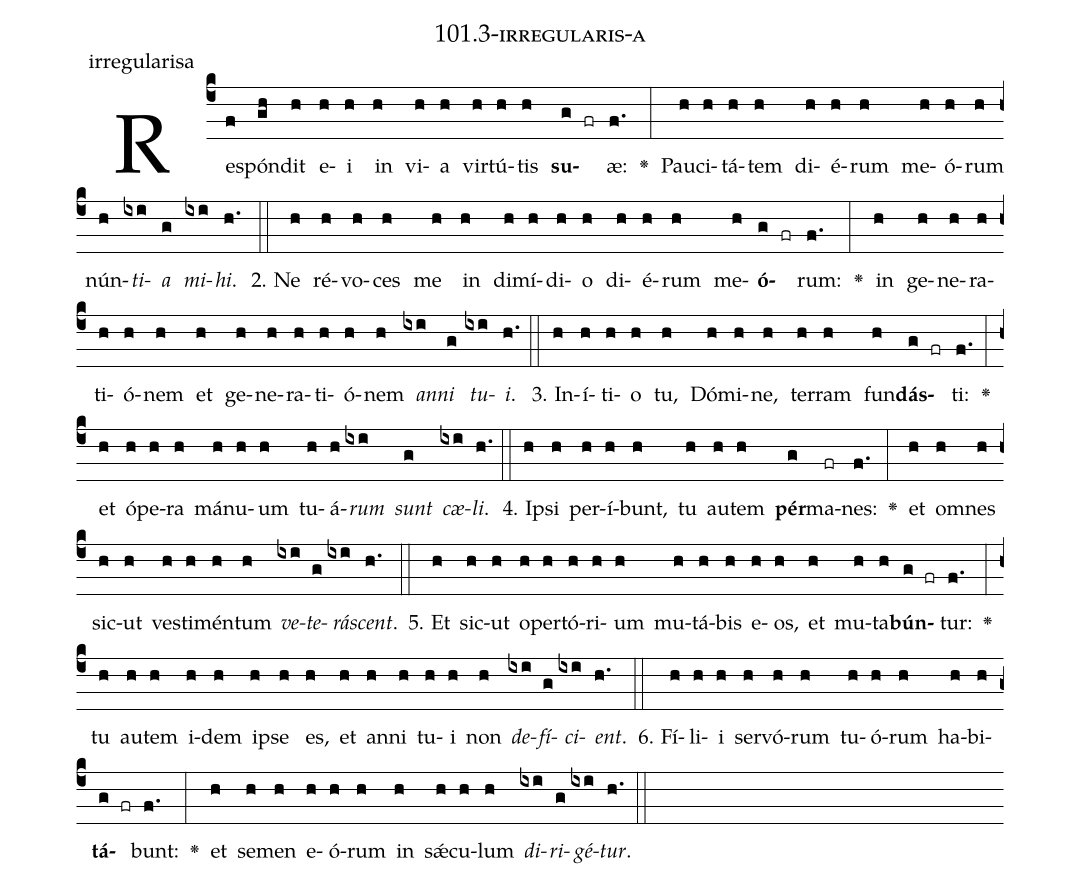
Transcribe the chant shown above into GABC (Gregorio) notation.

name: 101.3-irregularis-a;
annotation: irregularisa;
%%
(c4)Re(f)spón(gh)dit(h) e(h)i(h) in(h) vi(h)a(h) vir(h)tú(h)tis(h) <b>su</b>(g fr)æ:(f.) <v>\greheightstar</v>(:) Pau(h)ci(h)tá(h)tem(h) di(h)é(h)rum(h) me(h)ó(h)rum(h) nún(h)<i>ti</i>(ixi)<i>a</i>(g) <i>mi</i>(ixi)<i>hi</i>.(h.) (::)
2. Ne(h) ré(h)vo(h)ces(h) me(h) in(h) di(h)mí(h)di(h)o(h) di(h)é(h)rum(h) me(h)<b>ó</b>(g fr)rum:(f.) <v>\greheightstar</v>(:) in(h) ge(h)ne(h)ra(h)ti(h)ó(h)nem(h) et(h) ge(h)ne(h)ra(h)ti(h)ó(h)nem(h) <i>an</i>(ixi)<i>ni</i>(g) <i>tu</i>(ixi)<i>i</i>.(h.) (::)
3. In(h)í(h)ti(h)o(h) tu,(h) Dó(h)mi(h)ne,(h) ter(h)ram(h) fun(h)<b>dás</b>(g fr)ti:(f.) <v>\greheightstar</v>(:) et(h) ó(h)pe(h)ra(h) má(h)nu(h)um(h) tu(h)á(h)<i>rum</i>(ixi) <i>sunt</i>(g) <i>cæ</i>(ixi)<i>li</i>.(h.) (::)
4. Ip(h)si(h) per(h)í(h)bunt,(h) tu(h) au(h)tem(h) <b>pér</b>(g)ma(fr)nes:(f.) <v>\greheightstar</v>(:) et(h) om(h)nes(h) sic(h)ut(h) ves(h)ti(h)mén(h)tum(h) <i>ve</i>(ixi)<i>te</i>(g)<i>rá</i>(ixi)<i>scent</i>.(h.) (::)
5. Et(h) sic(h)ut(h) o(h)per(h)tó(h)ri(h)um(h) mu(h)tá(h)bis(h) e(h)os,(h) et(h) mu(h)ta(h)<b>bún</b>(g fr)tur:(f.) <v>\greheightstar</v>(:) tu(h) au(h)tem(h) i(h)dem(h) ip(h)se(h) es,(h) et(h) an(h)ni(h) tu(h)i(h) non(h) <i>de</i>(ixi)<i>fí</i>(g)<i>ci</i>(ixi)<i>ent</i>.(h.) (::)
6. Fí(h)li(h)i(h) ser(h)vó(h)rum(h) tu(h)ó(h)rum(h) ha(h)bi(h)<b>tá</b>(g fr)bunt:(f.) <v>\greheightstar</v>(:) et(h) se(h)men(h) e(h)ó(h)rum(h) in(h) sǽ(h)cu(h)lum(h) <i>di</i>(ixi)<i>ri</i>(g)<i>gé</i>(ixi)<i>tur</i>.(h.) (::)
